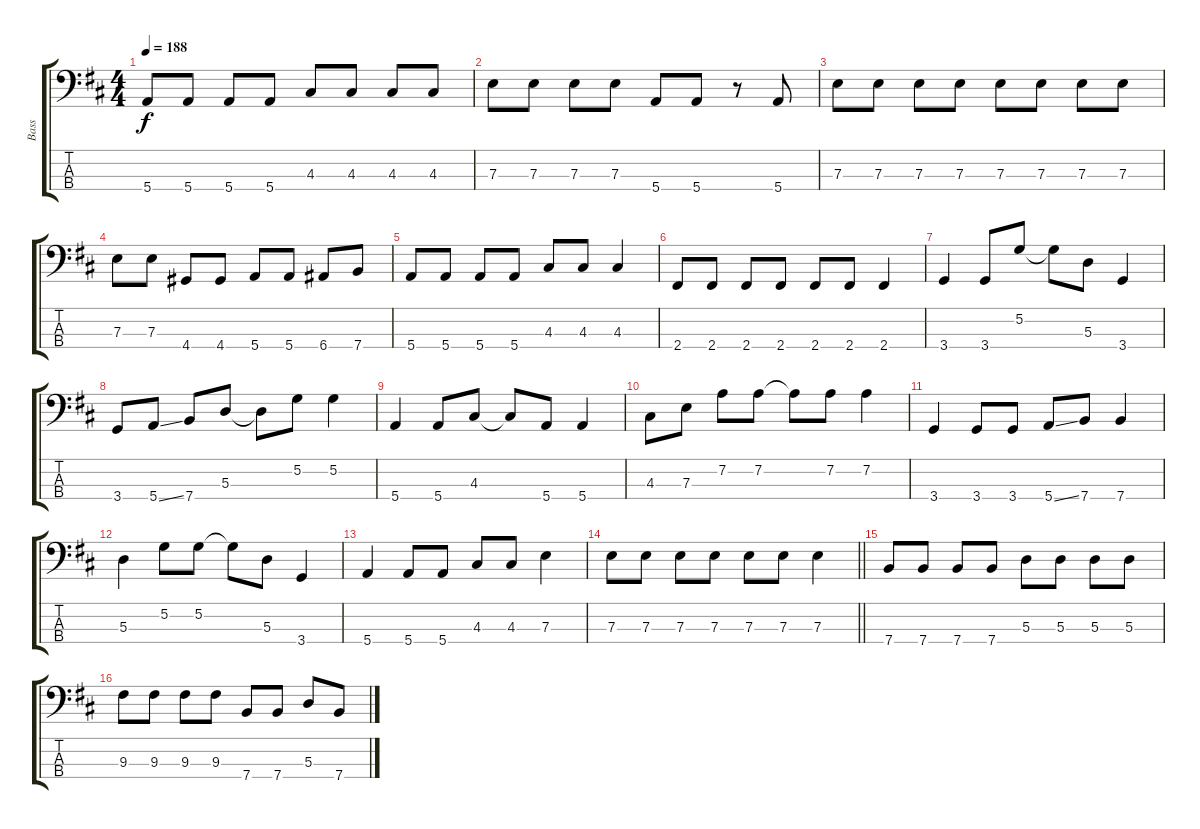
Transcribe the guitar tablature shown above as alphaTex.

\track ("Bass" "Bass") {instrument electricbasspick}
\staff {score tabs}
\tuning (G2 D2 A1 E1) {hide}
\ts (4 4)
\tempo 188
\clef f4
\ks bminor
5.4.8{dy f} 5.4.8 5.4.8 5.4.8 4.3.8 4.3.8 4.3.8 4.3.8 |
7.3.8 7.3.8 7.3.8 7.3.8 5.4.8 5.4.8 r.8 5.4.8 |
7.3.8 7.3.8 7.3.8 7.3.8 7.3.8 7.3.8 7.3.8 7.3.8 |
7.3.8 7.3.8 4.4.8 4.4.8 5.4.8 5.4.8 6.4.8 7.4.8 |
5.4.8 5.4.8 5.4.8 5.4.8 4.3.8 4.3.8 4.3.4 |
2.4.8 2.4.8 2.4.8 2.4.8 2.4.8 2.4.8 2.4.4 |
3.4.4 3.4.8 5.2.8 5.2{t}.8 5.3.8 3.4.4 |
3.4.8 5.4{ss}.8 7.4.8 5.3.8 5.3{t}.8 5.2.8 5.2.4 |
5.4.4 5.4.8 4.3.8 4.3{t}.8 5.4.8 5.4.4 |
4.3.8 7.3.8 7.2.8 7.2.8 7.2{t}.8 7.2.8 7.2.4 |
3.4.4 3.4.8 3.4.8 5.4{ss}.8 7.4.8 7.4.4 |
5.3.4 5.2.8 5.2.8 5.2{t}.8 5.3.8 3.4.4 |
5.4.4 5.4.8 5.4.8 4.3.8 4.3.8 7.3.4 |
\barLineRight lightlight
7.3.8 7.3.8 7.3.8 7.3.8 7.3.8 7.3.8 7.3.4 |
7.4.8 7.4.8 7.4.8 7.4.8 5.3.8 5.3.8 5.3.8 5.3.8 |
9.3.8 9.3.8 9.3.8 9.3.8 7.4.8 7.4.8 5.3.8 7.4.8
